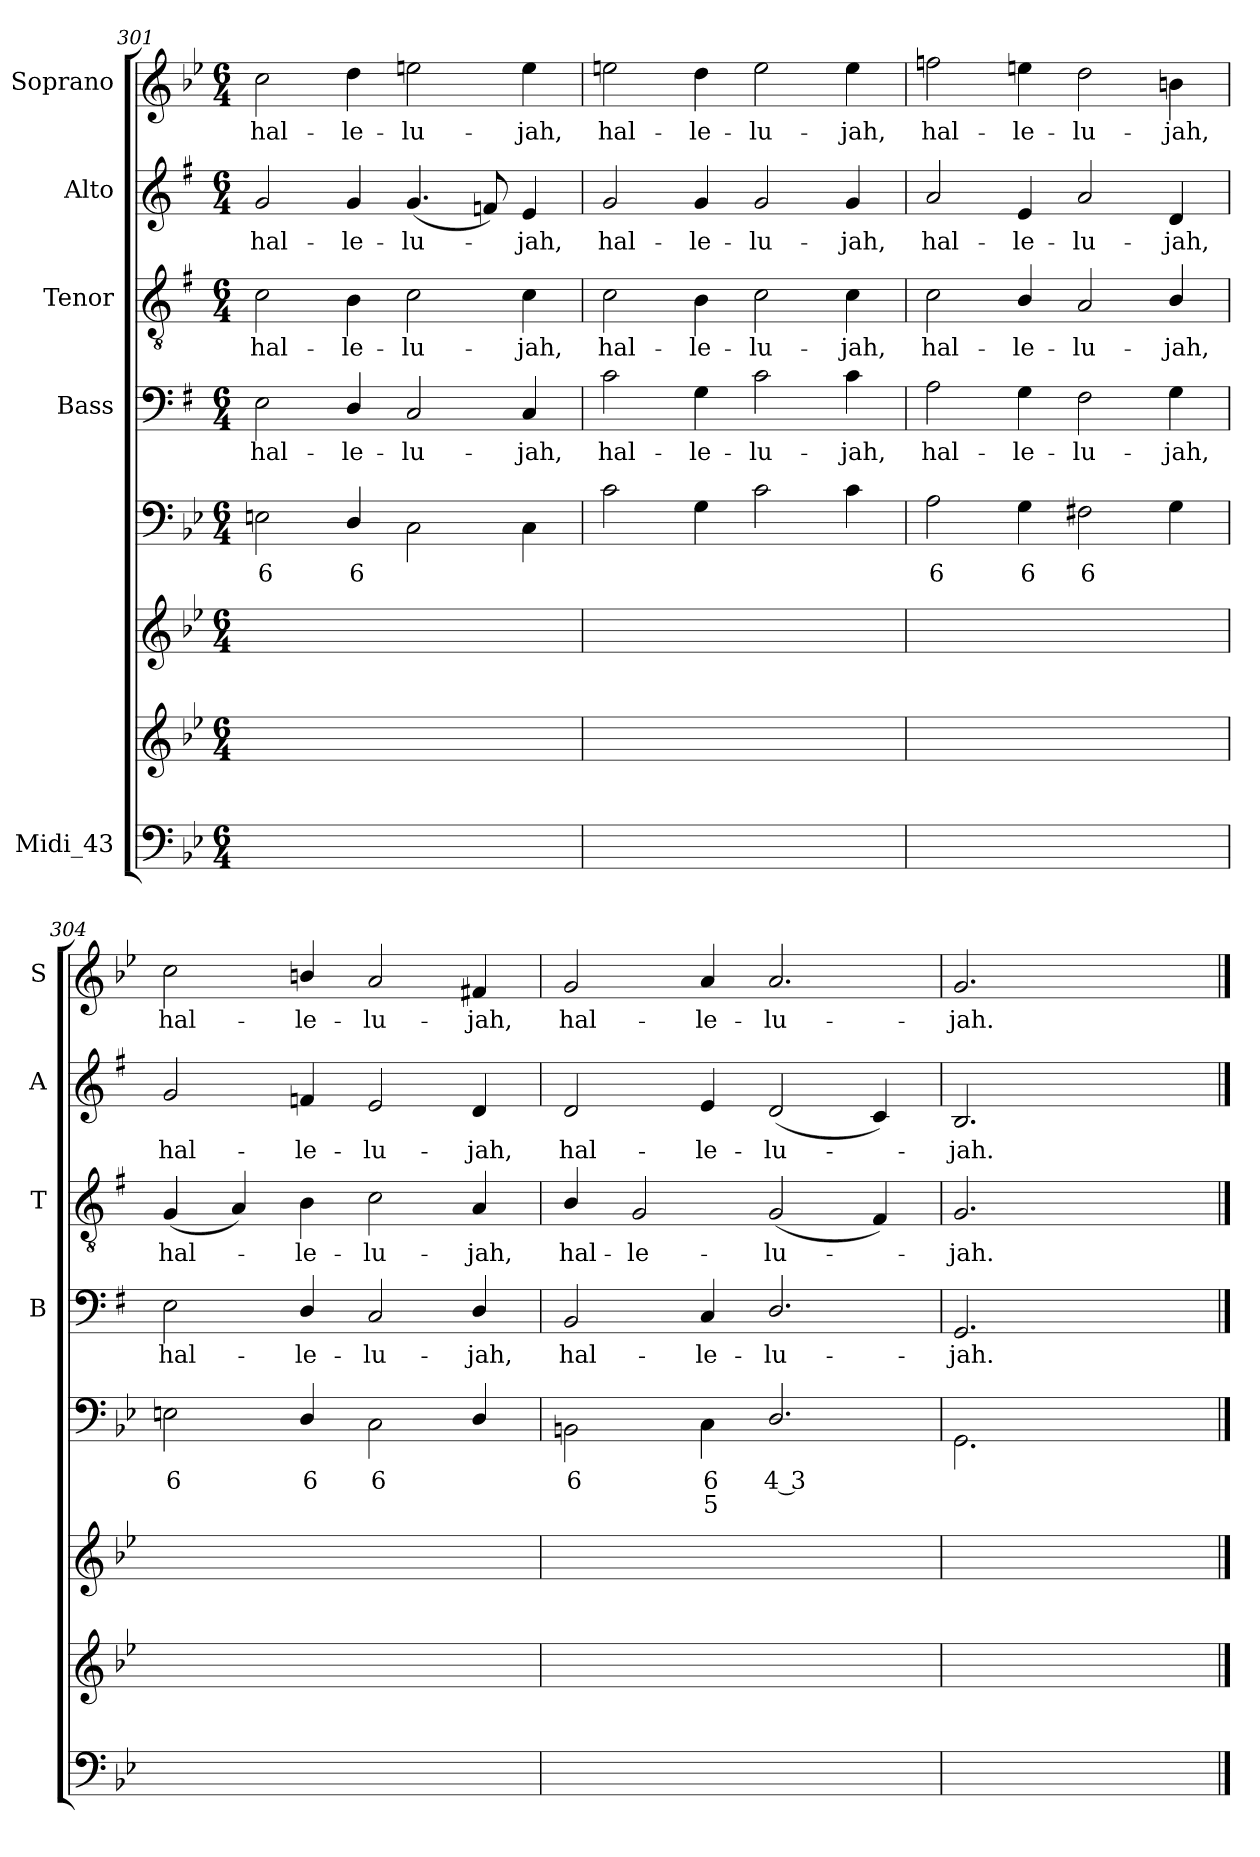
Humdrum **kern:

**kern	**kern	**kern	**kern	**text	**text	**kern	**text	**kern	**text	**kern	**text	**kern	**text
*part5	*part5	*part5	*part5	*part5	*part5	*part4	*part4	*part3	*part3	*part2	*part2	*part1	*part1
*staff8	*staff7	*staff6	*staff5	*staff5	*staff5	*staff4	*staff4	*staff3	*staff3	*staff2	*staff2	*staff1	*staff1
*I"Midi_43	*	*	*	*	*	*I"Bass	*	*I"Tenor	*	*I"Alto	*	*I"Soprano	*
*	*	*	*	*	*	*I'B	*	*I'T	*	*I'A	*	*I'S	*
*clefF4	*clefG2	*clefG2	*clefF4	*	*	*clefF4	*	*clefGv2	*	*clefG2	*	*clefG2	*
*k[b-e-]	*k[b-e-]	*k[b-e-]	*k[b-e-]	*	*	*k[f#]	*	*k[f#]	*	*k[f#]	*	*k[b-e-]	*
*B-:	*B-:	*B-:	*B-:	*	*	*G:	*	*G:	*	*G:	*	*B-:	*
*M6/4	*M6/4	*M6/4	*M6/4	*	*	*M6/4	*	*M6/4	*	*M6/4	*	*M6/4	*
=301	=301	=301	=301	=301	=301	=301	=301	=301	=301	=301	=301	=301	=301
*	*	*	*^	*	*	*	*	*	*	*	*	*	*
!	!	!	!	!	!LO:LY:b	!	!	!LO:LY:b	!	!LO:LY:b	!	!LO:LY:b	!	!LO:LY:b
1.ryy	1.ryy	1.ryy	1.ryy	2E\	6	.	2E\	hal-	2c\	hal-	2g/	hal-	2cc\	hal-
!	!	!	!	!	!LO:LY:b	!	!	!LO:LY:b	!	!LO:LY:b	!	!LO:LY:b	!	!LO:LY:b
.	.	.	.	4D/	6	.	4D/	-le-	4B\	-le-	4g/	-le-	4dd\	-le-
!	!	!	!	!	!	!	!	!LO:LY:b	!	!LO:LY:b	!	!LO:LY:b	!	!LO:LY:b
.	.	.	.	2C\	.	.	2C/	-lu-	2c\	-lu-	(<4.g/	-lu-	2ee\	-lu-
.	.	.	.	.	.	.	.	.	.	.	8fn/)	.	.	.
!	!	!	!	!	!	!	!	!LO:LY:b	!	!LO:LY:b	!	!LO:LY:b	!	!LO:LY:b
.	.	.	.	4C\	.	.	4C/	-jah,	4c\	-jah,	4e/	jah,	4ee\	-jah,
=302	=302	=302	=302	=302	=302	=302	=302	=302	=302	=302	=302	=302	=302	=302
!	!	!	!	!	!	!	!	!LO:LY:b	!	!LO:LY:b	!	!LO:LY:b	!	!LO:LY:b
1.ryy	1.ryy	1.ryy	1.ryy	2c\	.	.	2c\	hal-	2c\	hal-	2g/	hal-	2ee\	hal-
!	!	!	!	!	!	!	!	!LO:LY:b	!	!LO:LY:b	!	!LO:LY:b	!	!LO:LY:b
.	.	.	.	4G\	.	.	4G\	-le-	4B\	-le-	4g/	-le-	4dd\	-le-
!	!	!	!	!	!	!	!	!LO:LY:b	!	!LO:LY:b	!	!LO:LY:b	!	!LO:LY:b
.	.	.	.	2c\	.	.	2c\	-lu-	2c\	-lu-	2g/	-lu-	2ee\	-lu-
!	!	!	!	!	!	!	!	!LO:LY:b	!	!LO:LY:b	!	!LO:LY:b	!	!LO:LY:b
.	.	.	.	4c\	.	.	4c\	-jah,	4c\	-jah,	4g/	-jah,	4ee\	-jah,
=303	=303	=303	=303	=303	=303	=303	=303	=303	=303	=303	=303	=303	=303	=303
!	!	!	!	!	!LO:LY:b	!	!	!LO:LY:b	!	!LO:LY:b	!	!LO:LY:b	!	!LO:LY:b
1.ryy	1.ryy	1.ryy	1.ryy	2A\	6	.	2A\	hal-	2c\	hal-	2a/	hal-	2ffn\	hal-
!	!	!	!	!	!LO:LY:b	!	!	!LO:LY:b	!	!LO:LY:b	!	!LO:LY:b	!	!LO:LY:b
.	.	.	.	4G\	6	.	4G\	-le-	4B/	-le-	4e/	-le-	4ee\	-le-
!	!	!	!	!	!LO:LY:b	!	!	!LO:LY:b	!	!LO:LY:b	!	!LO:LY:b	!	!LO:LY:b
.	.	.	.	2F#\	6	.	2F#\	-lu-	2A/	-lu-	2a/	-lu-	2dd\	-lu-
!	!	!	!	!	!	!	!	!LO:LY:b	!	!LO:LY:b	!	!LO:LY:b	!	!LO:LY:b
.	.	.	.	4G\	.	.	4G\	-jah,	4B/	-jah,	4d/	-jah,	4b\	-jah,
=304	=304	=304	=304	=304	=304	=304	=304	=304	=304	=304	=304	=304	=304	=304
!	!	!	!	!	!LO:LY:b	!	!	!LO:LY:b	!	!LO:LY:b	!	!LO:LY:b	!	!LO:LY:b
1.ryy	1.ryy	1.ryy	1.ryy	2E\	6	.	2E\	hal-	(<4G/	hal-	2g/	hal-	2cc\	hal-
.	.	.	.	.	.	.	.	.	4A/)	.	.	.	.	.
!	!	!	!	!	!LO:LY:b	!	!	!LO:LY:b	!	!LO:LY:b	!	!LO:LY:b	!	!LO:LY:b
.	.	.	.	4D/	6	.	4D/	-le-	4B\	le-	4fn/	-le-	4b/	-le-
*	*	*	*	*	*	*	*	*	*	*	*	*	*MM118	*
!	!	!	!	!	!LO:LY:b	!	!	!LO:LY:b	!	!LO:LY:b	!	!LO:LY:b	!	!LO:LY:b
.	.	.	.	2C\	6	.	2C/	-lu-	2c\	-lu-	2e/	-lu-	2a/	-lu-
*	*	*	*	*	*	*	*	*	*	*	*	*	*MM116	*
!	!	!	!	!	!	!	!	!LO:LY:b	!	!LO:LY:b	!	!LO:LY:b	!	!LO:LY:b
.	.	.	.	4D/	.	.	4D/	-jah,	4A/	-jah,	4d/	-jah,	4f#/	-jah,
=305	=305	=305	=305	=305	=305	=305	=305	=305	=305	=305	=305	=305	=305	=305
*	*	*	*	*	*	*	*	*	*	*	*	*	*MM113	*
!	!	!	!	!	!LO:LY:b	!	!	!LO:LY:b	!	!LO:LY:b	!	!LO:LY:b	!	!LO:LY:b
1.ryy	1.ryy	1.ryy	1.ryy	2BB\	6	.	2BB/	hal-	4B/	hal-	2d/	hal-	2g/	hal-
!	!	!	!	!	!	!	!	!	!	!LO:LY:b	!	!	!	!
.	.	.	.	.	.	.	.	.	2G/	-le-	.	.	.	.
*	*	*	*	*	*	*	*	*	*	*	*	*	*MM111	*
!	!	!	!	!	!LO:LY:b	!LO:LY:b	!	!LO:LY:b	!	!	!	!LO:LY:b	!	!LO:LY:b
.	.	.	.	4C\	6	5	4C/	-le-	.	.	4e/	-le-	4a/	-le-
*	*	*	*	*	*	*	*	*	*	*	*	*	*MM108	*
!	!	!	!	!	!LO:LY:b	!	!	!LO:LY:b	!	!LO:LY:b	!	!LO:LY:b	!	!LO:LY:b
.	.	.	.	2.D/	4 3	.	2.D/	-lu-	(<2G/	-lu-	(<2d/	-lu-	2.a/	-lu-
.	.	.	.	.	.	.	.	.	4F#/)	.	4c/)	.	.	.
!!LO:PB:g=z
=306	=306	=306	=306	=306	=306	=306	=306	=306	=306	=306	=306	=306	=306	=306
*	*	*	*	*	*	*	*	*	*	*	*	*	*MM104	*
!	!	!	!	!	!	!	!	!LO:LY:b	!	!LO:LY:b	!	!LO:LY:b	!	!LO:LY:b
2.ryy	2.ryy	2.ryy	1.ryy	2.GG\	.	.	2.GG/	-jah.	2.G/	jah.	2.B/	jah.	2.g/	-jah.
2.ryy	2.ryy	2.ryy	.	2.ryy	.	.	2.ryy	.	2.ryy	.	2.ryy	.	2.ryy	.
*	*	*	*v	*v	*	*	*	*	*	*	*	*	*	*
==	==	==	==	==	==	==	==	==	==	==	==	==	==
*-	*-	*-	*-	*-	*-	*-	*-	*-	*-	*-	*-	*-	*-
